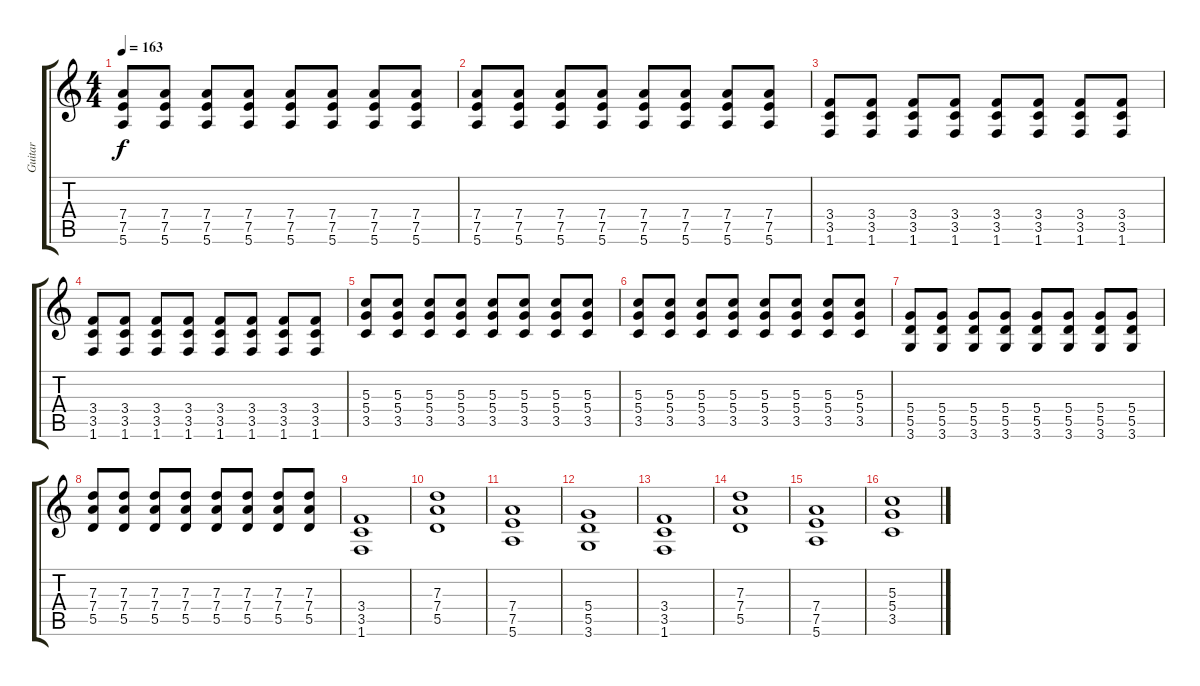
\track ("Guitar" "Guitar") {instrument overdrivenguitar}
\staff {score tabs}
\tuning (E4 B3 G3 D3 A2 E2) {hide}
\ts (4 4)
\tempo 163
\clef g2
\ks c
(7.4 7.5 5.6).8{dy f} (7.4 7.5 5.6).8 (7.4 7.5 5.6).8 (7.4 7.5 5.6).8 (7.4 7.5 5.6).8 (7.4 7.5 5.6).8 (7.4 7.5 5.6).8 (7.4 7.5 5.6).8 |
(7.4 7.5 5.6).8 (7.4 7.5 5.6).8 (7.4 7.5 5.6).8 (7.4 7.5 5.6).8 (7.4 7.5 5.6).8 (7.4 7.5 5.6).8 (7.4 7.5 5.6).8 (7.4 7.5 5.6).8 |
(3.4 3.5 1.6).8 (3.4 3.5 1.6).8 (3.4 3.5 1.6).8 (3.4 3.5 1.6).8 (3.4 3.5 1.6).8 (3.4 3.5 1.6).8 (3.4 3.5 1.6).8 (3.4 3.5 1.6).8 |
(3.4 3.5 1.6).8 (3.4 3.5 1.6).8 (3.4 3.5 1.6).8 (3.4 3.5 1.6).8 (3.4 3.5 1.6).8 (3.4 3.5 1.6).8 (3.4 3.5 1.6).8 (3.4 3.5 1.6).8 |
(5.3 5.4 3.5).8 (5.3 5.4 3.5).8 (5.3 5.4 3.5).8 (5.3 5.4 3.5).8 (5.3 5.4 3.5).8 (5.3 5.4 3.5).8 (5.3 5.4 3.5).8 (5.3 5.4 3.5).8 |
(5.3 5.4 3.5).8 (5.3 5.4 3.5).8 (5.3 5.4 3.5).8 (5.3 5.4 3.5).8 (5.3 5.4 3.5).8 (5.3 5.4 3.5).8 (5.3 5.4 3.5).8 (5.3 5.4 3.5).8 |
(5.4 5.5 3.6).8 (5.4 5.5 3.6).8 (5.4 5.5 3.6).8 (5.4 5.5 3.6).8 (5.4 5.5 3.6).8 (5.4 5.5 3.6).8 (5.4 5.5 3.6).8 (5.4 5.5 3.6).8 |
(7.3 7.4 5.5).8 (7.3 7.4 5.5).8 (7.3 7.4 5.5).8 (7.3 7.4 5.5).8 (7.3 7.4 5.5).8 (7.3 7.4 5.5).8 (7.3 7.4 5.5).8 (7.3 7.4 5.5).8 |
(3.4 3.5 1.6).1 |
(7.3 7.4 5.5).1 |
(7.4 7.5 5.6).1 |
(5.4 5.5 3.6).1 |
(3.4 3.5 1.6).1 |
(7.3 7.4 5.5).1 |
(7.4 7.5 5.6).1 |
(5.3 5.4 3.5).1
